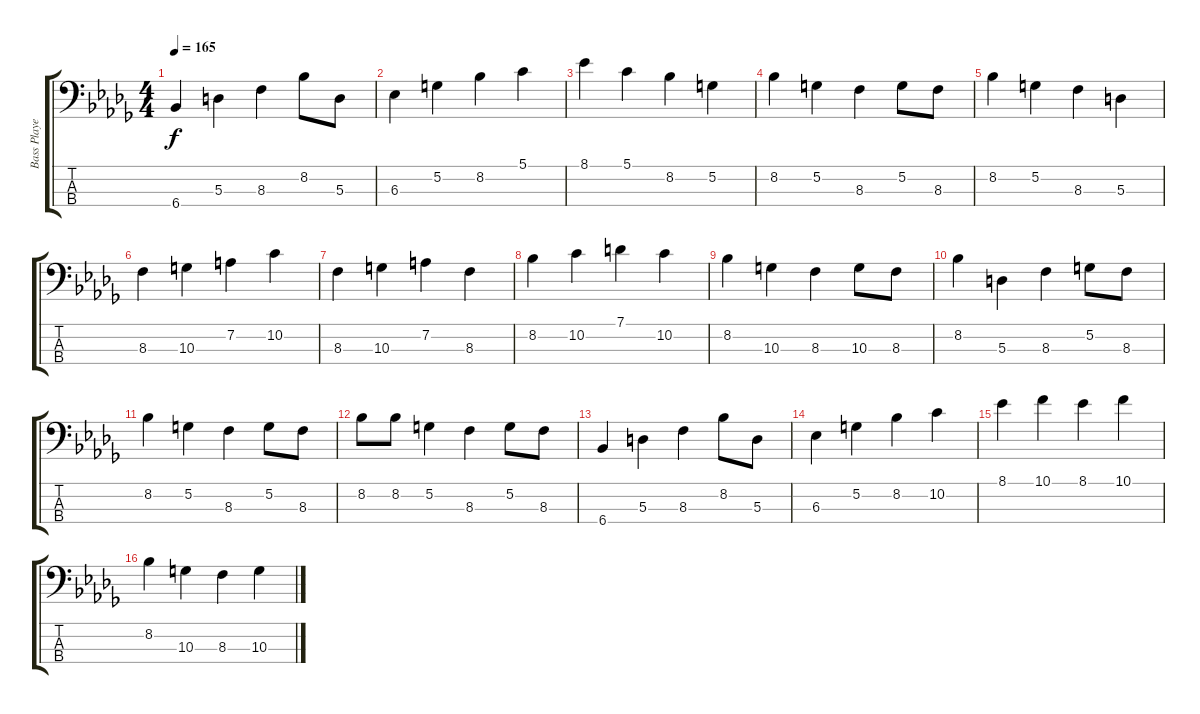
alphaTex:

\track ("Bass Player" "Bass Playe") {mute instrument electricbassfinger}
\staff {score tabs}
\tuning (G2 D2 A1 E1) {hide}
\ts (4 4)
\tempo 165
\clef f4
\ks bbminor
6.4.4{dy f} 5.3.4 8.3.4 8.2.8 5.3.8 |
6.3.4 5.2.4 8.2.4 5.1.4 |
8.1.4 5.1.4 8.2.4 5.2.4 |
8.2.4 5.2.4 8.3.4 5.2.8 8.3.8 |
8.2.4 5.2.4 8.3.4 5.3.4 |
8.3.4 10.3.4 7.2.4 10.2.4 |
8.3.4 10.3.4 7.2.4 8.3.4 |
8.2.4 10.2.4 7.1.4 10.2.4 |
8.2.4 10.3.4 8.3.4 10.3.8 8.3.8 |
8.2.4 5.3.4 8.3.4 5.2.8 8.3.8 |
8.2.4 5.2.4 8.3.4 5.2.8 8.3.8 |
8.2.8 8.2.8 5.2.4 8.3.4 5.2.8 8.3.8 |
6.4.4 5.3.4 8.3.4 8.2.8 5.3.8 |
6.3.4 5.2.4 8.2.4 10.2.4 |
8.1.4 10.1.4 8.1.4 10.1.4 |
8.2.4 10.3.4 8.3.4 10.3.4
